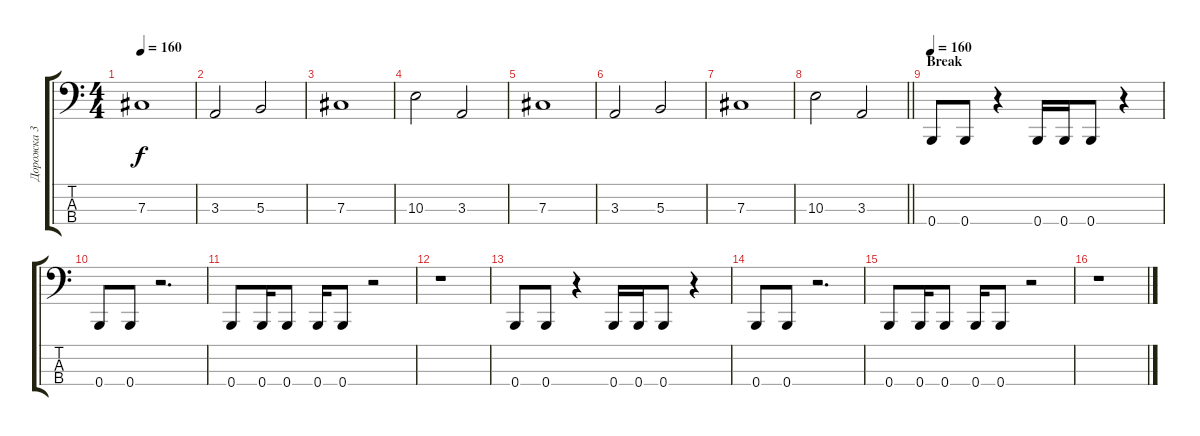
\track ("Дорожка 3" "Дорожка 3") {instrument electricbassfinger}
\staff {score tabs}
\tuning (E2 B1 Gb1 B0) {hide}
\ts (4 4)
\tempo 160
\clef f4
\ks c
7.3.1{dy f} |
3.3.2 5.3.2 |
7.3.1 |
10.3.2 3.3.2 |
7.3.1 |
3.3.2 5.3.2 |
7.3.1 |
\barLineRight lightlight
10.3.2 3.3.2 |
\section ("" "Break")
\tempo 160
0.4.8 0.4.8 r.4 0.4.16 0.4.16 0.4.8 r.4 |
0.4.8 0.4.8 r.2{d} |
0.4.8 0.4.16 0.4.8 0.4.16 0.4.8 r.2 |
r.1 |
0.4.8 0.4.8 r.4 0.4.16 0.4.16 0.4.8 r.4 |
0.4.8 0.4.8 r.2{d} |
0.4.8 0.4.16 0.4.8 0.4.16 0.4.8 r.2 |
r.1
